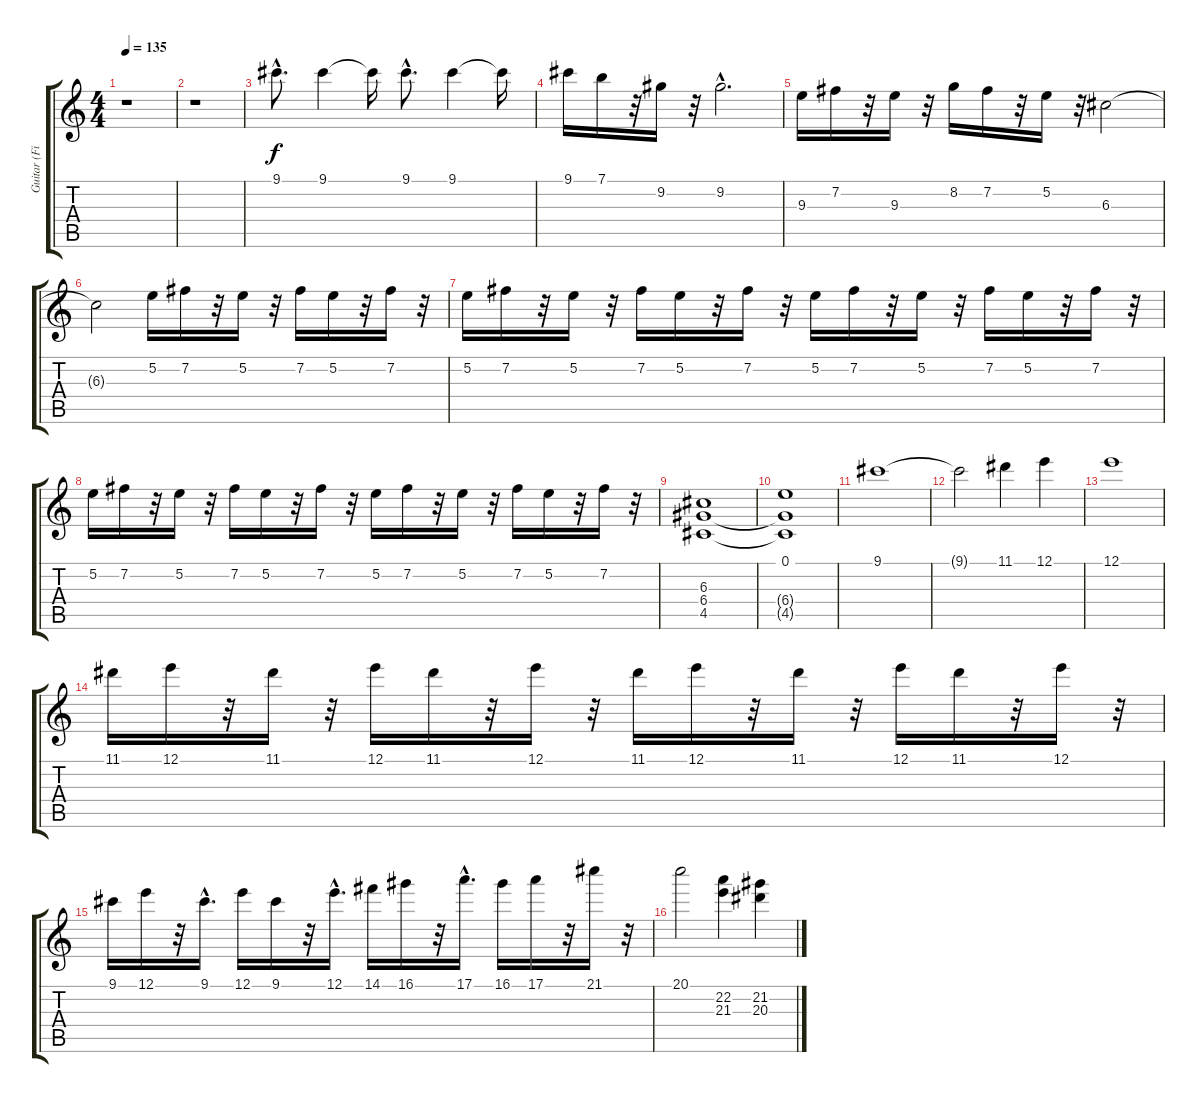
\track ("Guitar (Fill)" "Guitar (Fi") {instrument overdrivenguitar}
\staff {score tabs}
\tuning (E4 B3 G3 D3 A2 Db2) {hide}
\ts (4 4)
\tempo 135
\clef g2
\ks c
r.1{dy f} |
r.1 |
9.1{hac}.8{d} 9.1.4 9.1{t}.16 9.1{hac}.8{d} 9.1.4 9.1{t}.16 |
9.1.16 7.1.16 r.32 9.2.16 r.32 9.2{hac}.2{d} |
9.3.16 7.2.16 r.32 9.3.16 r.32 8.2.16 7.2.16 r.32 5.2.16 r.32 6.3.2 |
6.3{t}.2 5.2.16 7.2.16 r.32 5.2.16 r.32 7.2.16 5.2.16 r.32 7.2.16 r.32 |
5.2.16 7.2.16 r.32 5.2.16 r.32 7.2.16 5.2.16 r.32 7.2.16 r.32 5.2.16 7.2.16 r.32 5.2.16 r.32 7.2.16 5.2.16 r.32 7.2.16 r.32 |
5.2.16 7.2.16 r.32 5.2.16 r.32 7.2.16 5.2.16 r.32 7.2.16 r.32 5.2.16 7.2.16 r.32 5.2.16 r.32 7.2.16 5.2.16 r.32 7.2.16 r.32 |
(6.3 6.4 4.5).1 |
(0.1 6.4{t} 4.5{t}).1 |
9.1.1 |
9.1{t}.2 11.1.4 12.1.4 |
12.1.1 |
11.1.16 12.1.16 r.32 11.1.16 r.32 12.1.16 11.1.16 r.32 12.1.16 r.32 11.1.16 12.1.16 r.32 11.1.16 r.32 12.1.16 11.1.16 r.32 12.1.16 r.32 |
9.1.16 12.1.16 r.32 9.1{hac}.16{d} 12.1.16 9.1.16 r.32 12.1{hac}.16{d} 14.1.16 16.1.16 r.32 17.1{hac}.16{d} 16.1.16 17.1.16 r.32 21.1.16 r.32 |
20.1.2 (22.2 21.3).4 (21.2 20.3).4
